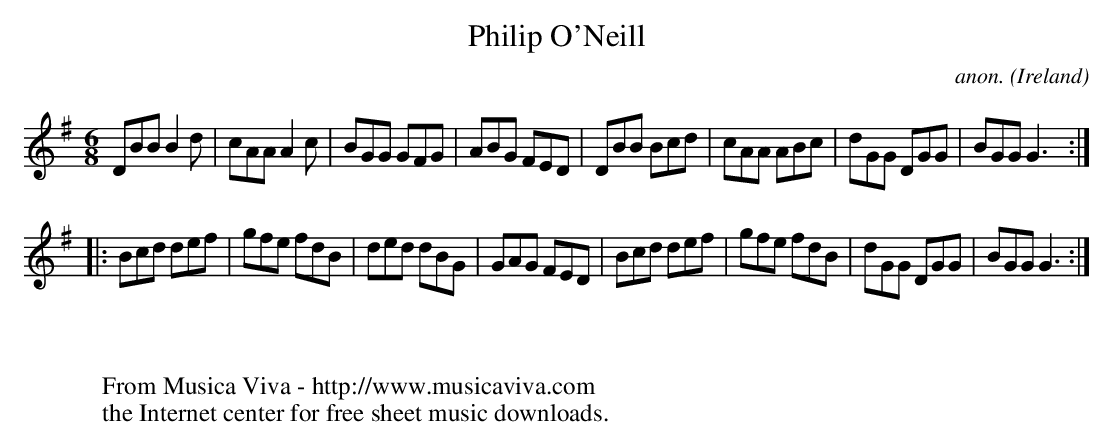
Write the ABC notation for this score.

X:1
T:Philip O'Neill
C:anon.
O:Ireland
M:6/8
L:1/8
K:G
DBB B2d|cAA A2c|BGG GFG|ABG FED|DBB Bcd|cAA ABc|dGG DGG|BGG G3:|
|:Bcd def|gfe fdB|ded dBG|GAG FED|Bcd def|gfe fdB|dGG DGG|BGG G3:|
W:
W:
W: From Musica Viva - http://www.musicaviva.com
W: the Internet center for free sheet music downloads.
